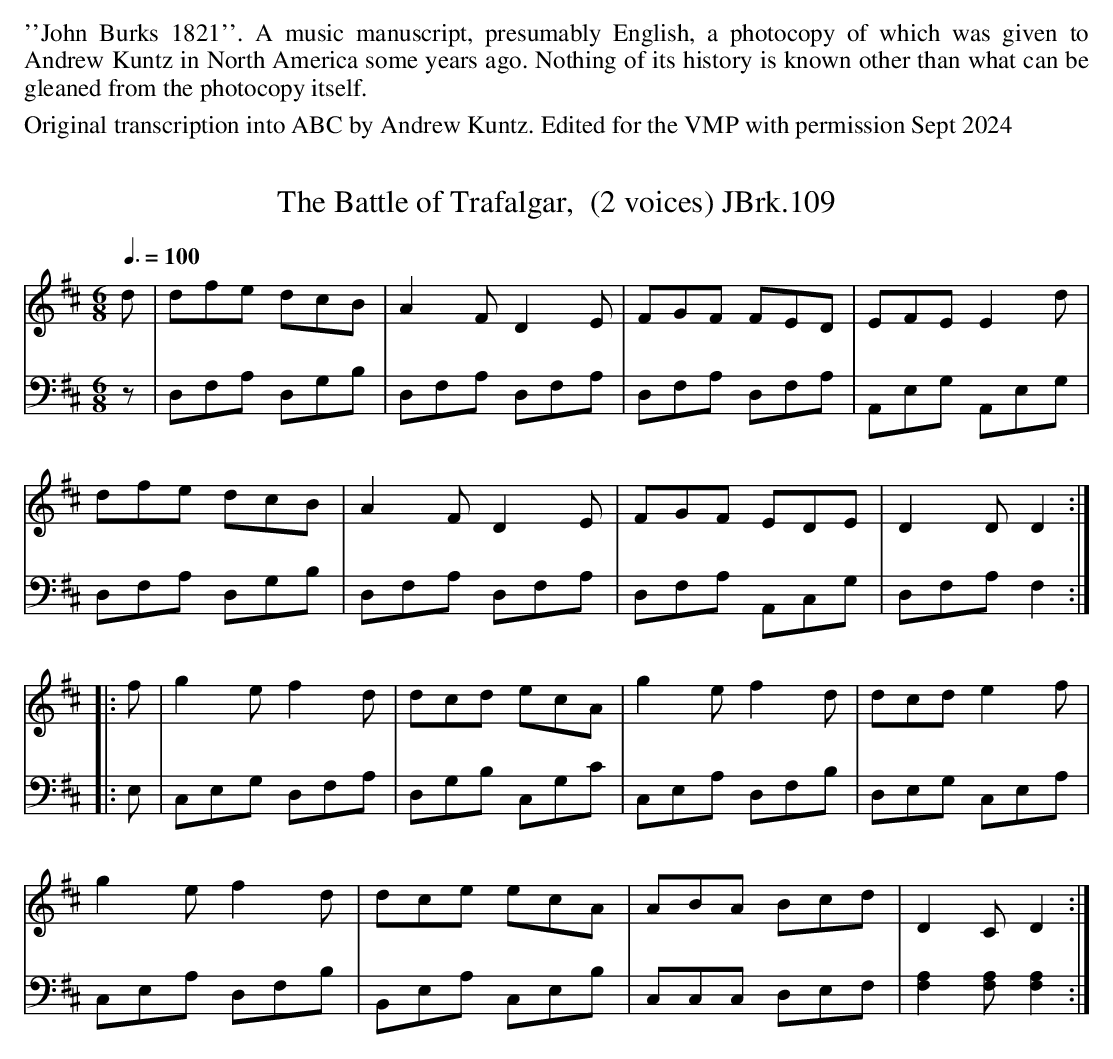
X:1
T:Battle of Trafalgar,  (2 voices) JBrk.109, The
Q:3/8=100
M:6/8
L:1/8
K:D
V:1
d|dfe dcB|A2F D2E|FGF FED|EFE E2d|
dfe dcB|A2F D2E|FGF EDE|D2D D2:|
|:f|g2e f2d|dcd ecA|g2e f2d|dcd e2f|
g2e f2d|dce ecA|ABA Bcd|D2C D2:|
V:2 clef = bass
z|D,F,A, D,G,B,|D,F,A, D,F,A,|D,F,A, D,F,A,|A,,E,G, A,,E,G,|
D,F,A, D,G,B,|D,F,A, D,F,A,|D,F,A, A,,C,G,|D,F,A, F,2:|
|:E,|C,E,G, D,F,A,|D,G,B, C,G,C|C,E,A, D,F,B,|D,E,G, C,E,A,|
C,E,A, D,F,B,|B,,E,A, C,E,B,|C,C,C, D,E,F,|[F,2A,2][F,A,][F,2A,2]:|
